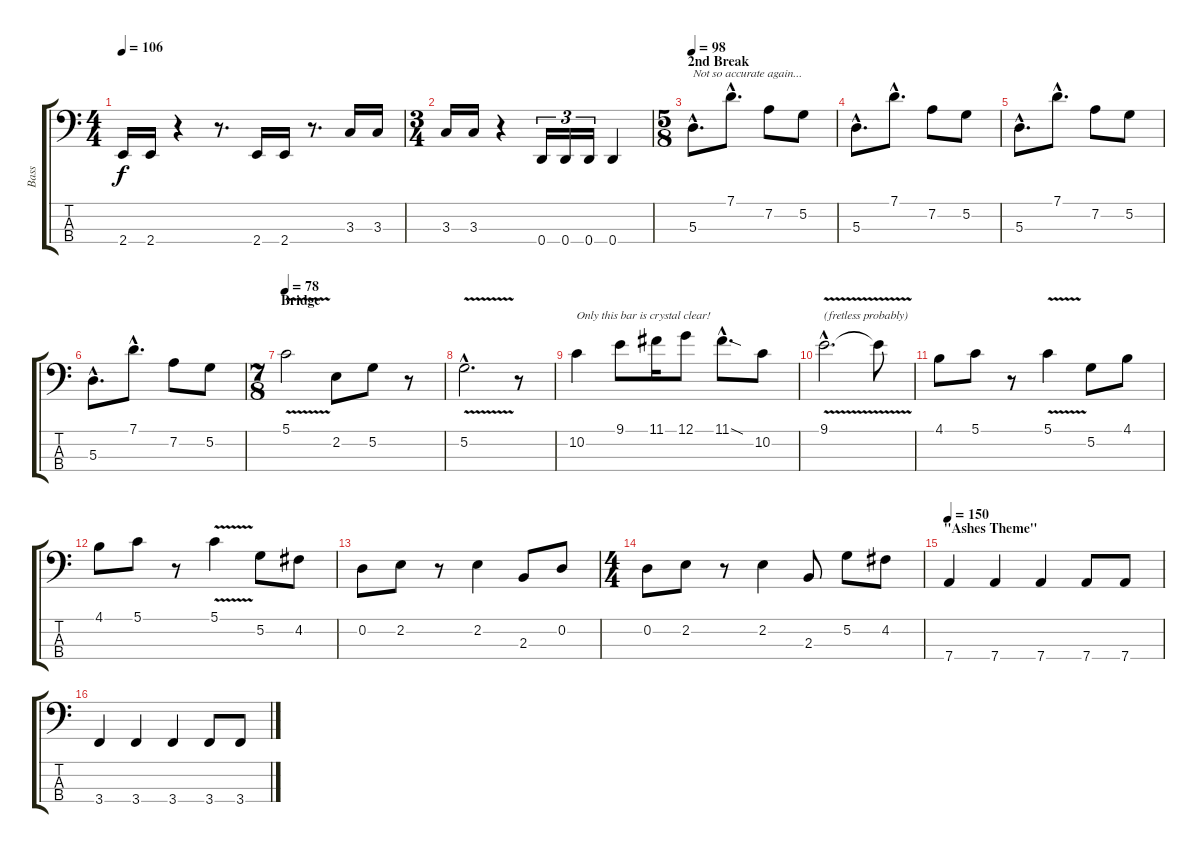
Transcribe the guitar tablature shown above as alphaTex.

\track ("Bass" "Bass") {instrument electricbassfinger}
\staff {score tabs}
\tuning (G2 D2 A1 D1) {hide}
\ts (4 4)
\tempo 106
\clef f4
\ks c
2.4.16{dy f} 2.4.16 r.4 r.8{d} 2.4.16 2.4.16 r.8{d} 3.3.16 3.3.16 |
\ts (3 4)
3.3.16 3.3.16 r.4 0.4.16{tu (3 2)} 0.4.16{tu (3 2)} 0.4.16{tu (3 2)} 0.4.4 |
\ts (5 8)
\section ("" "2nd Break")
\tempo 98
5.3{hac}.8{d txt "Not so accurate again..." volume 8} 7.1{hac}.8{d} 7.2.8 5.2.8 |
5.3{hac}.8{d} 7.1{hac}.8{d} 7.2.8 5.2.8 |
5.3{hac}.8{d} 7.1{hac}.8{d} 7.2.8 5.2.8 |
5.3{hac}.8{d} 7.1{hac}.8{d} 7.2.8 5.2.8 |
\ts (7 8)
\section ("" "Bridge")
\tempo 78
5.1{v}.2 2.2.8 5.2.8 r.8 |
5.2{v hac}.2{d} r.8 |
10.2.4{txt "Only this bar is crystal clear!" volume 9} 9.1.8 11.1.16 12.1.8 11.1{sod hac}.8{d} 10.2.8 |
9.1{v hac}.2{d txt "(fretless probably)"} 9.1{t}.8 |
4.1.8{volume 7} 5.1.8 r.8 5.1{v}.4 5.2.8 4.1.8 |
4.1.8 5.1.8 r.8 5.1{v}.4 5.2.8 4.2.8 |
0.2.8 2.2.8 r.8 2.2.4 2.3.8 0.2.8 |
\ts (4 4)
0.2.8 2.2.8 r.8 2.2.4 2.3.8 5.2.8 4.2.8 |
\section ("" "\"Ashes Theme\"")
\tempo 150
7.4.4{volume 10} 7.4.4 7.4.4 7.4.8 7.4.8 |
3.4.4 3.4.4 3.4.4 3.4.8 3.4.8
